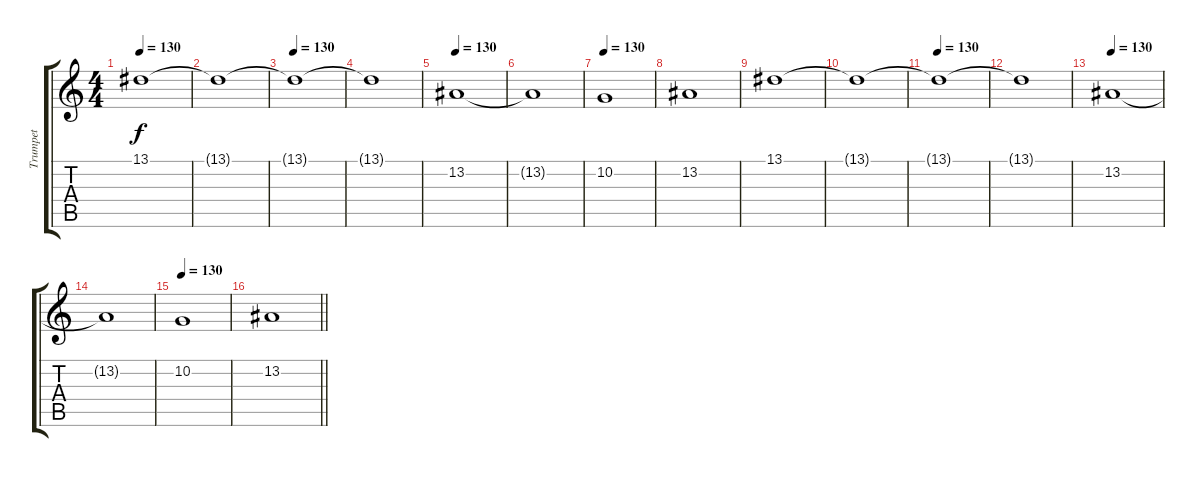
\track ("Trumpet" "Trumpet") {instrument trumpet}
\staff {score tabs}
\tuning (D4 A3 F3 C3 G2 C2) {hide}
\ts (4 4)
\tempo 130
\clef g2
\ks c
13.1.1{dy f} |
13.1{t}.1 |
\tempo 130
13.1{t}.1 |
13.1{t}.1 |
\tempo 130
13.2.1 |
13.2{t}.1 |
\tempo 130
10.2.1 |
13.2.1 |
13.1.1 |
13.1{t}.1 |
\tempo 130
13.1{t}.1 |
13.1{t}.1 |
\tempo 130
13.2.1 |
13.2{t}.1 |
\tempo 130
10.2.1 |
\barLineRight lightlight
13.2.1
